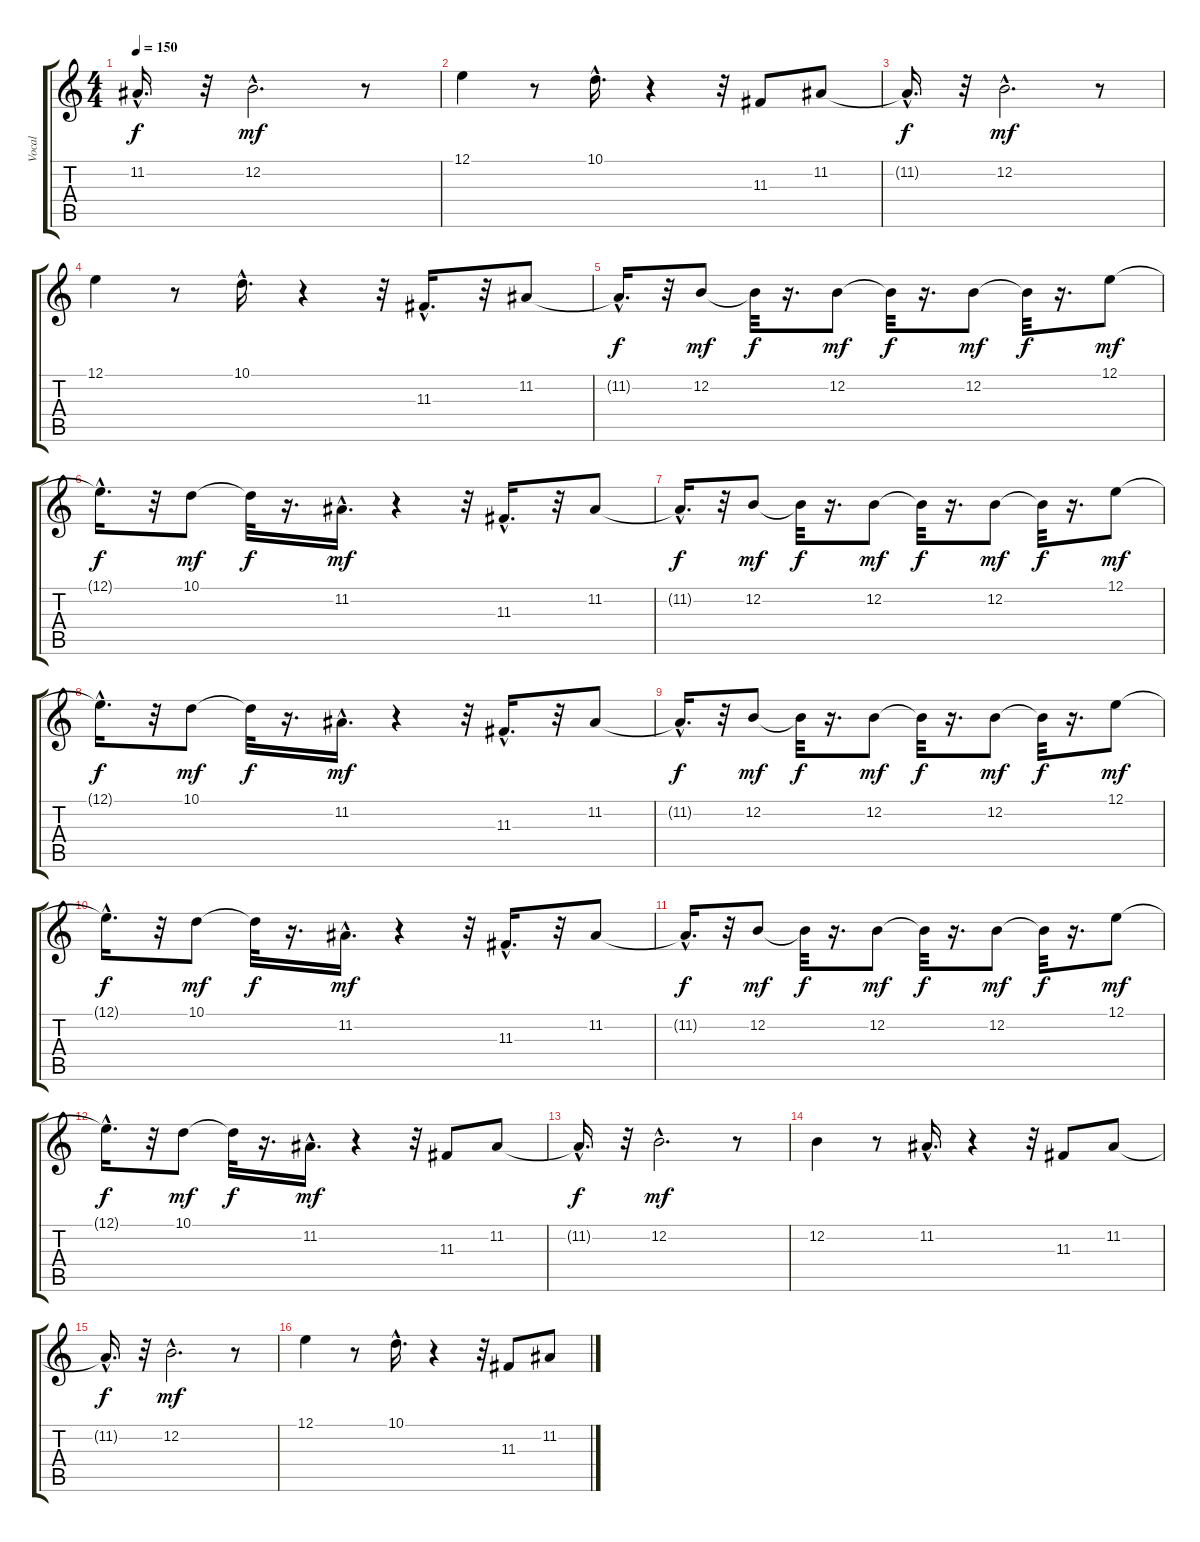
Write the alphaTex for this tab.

\track ("Vocal" "Vocal") {instrument trumpet}
\staff {score tabs}
\tuning (E4 B3 G3 D3 A2 E2) {hide}
\ts (4 4)
\tempo 150
\clef g2
\ks c
11.2{hac t}.16{d dy f} r.32 12.2{hac}.2{d dy mf} r.8 |
12.1.4 r.8 10.1{hac}.16{d} r.4 r.32 11.3.8 11.2.8 |
11.2{hac t}.16{d dy f} r.32 12.2{hac}.2{d dy mf} r.8 |
12.1.4 r.8 10.1{hac}.16{d} r.4 r.32 11.3{hac}.16{d} r.32 11.2.8 |
11.2{hac t}.16{d dy f} r.32 12.2.8{dy mf} 12.2{t}.32{dy f} r.16{d} 12.2.8{dy mf} 12.2{t}.32{dy f} r.16{d} 12.2.8{dy mf} 12.2{t}.32{dy f} r.16{d} 12.1.8{dy mf} |
12.1{hac t}.16{d dy f} r.32 10.1.8{dy mf} 10.1{t}.32{dy f} r.16{d} 11.2{hac}.16{d dy mf} r.4 r.32 11.3{hac}.16{d} r.32 11.2.8 |
11.2{hac t}.16{d dy f} r.32 12.2.8{dy mf} 12.2{t}.32{dy f} r.16{d} 12.2.8{dy mf} 12.2{t}.32{dy f} r.16{d} 12.2.8{dy mf} 12.2{t}.32{dy f} r.16{d} 12.1.8{dy mf} |
12.1{hac t}.16{d dy f} r.32 10.1.8{dy mf} 10.1{t}.32{dy f} r.16{d} 11.2{hac}.16{d dy mf} r.4 r.32 11.3{hac}.16{d} r.32 11.2.8 |
11.2{hac t}.16{d dy f} r.32 12.2.8{dy mf} 12.2{t}.32{dy f} r.16{d} 12.2.8{dy mf} 12.2{t}.32{dy f} r.16{d} 12.2.8{dy mf} 12.2{t}.32{dy f} r.16{d} 12.1.8{dy mf} |
12.1{hac t}.16{d dy f} r.32 10.1.8{dy mf} 10.1{t}.32{dy f} r.16{d} 11.2{hac}.16{d dy mf} r.4 r.32 11.3{hac}.16{d} r.32 11.2.8 |
11.2{hac t}.16{d dy f} r.32 12.2.8{dy mf} 12.2{t}.32{dy f} r.16{d} 12.2.8{dy mf} 12.2{t}.32{dy f} r.16{d} 12.2.8{dy mf} 12.2{t}.32{dy f} r.16{d} 12.1.8{dy mf} |
12.1{hac t}.16{d dy f} r.32 10.1.8{dy mf} 10.1{t}.32{dy f} r.16{d} 11.2{hac}.16{d dy mf} r.4 r.32 11.3.8 11.2.8 |
11.2{hac t}.16{d dy f} r.32 12.2{hac}.2{d dy mf} r.8 |
12.2.4 r.8 11.2{hac}.16{d} r.4 r.32 11.3.8 11.2.8 |
11.2{hac t}.16{d dy f} r.32 12.2{hac}.2{d dy mf} r.8 |
12.1.4 r.8 10.1{hac}.16{d} r.4 r.32 11.3.8 11.2.8
